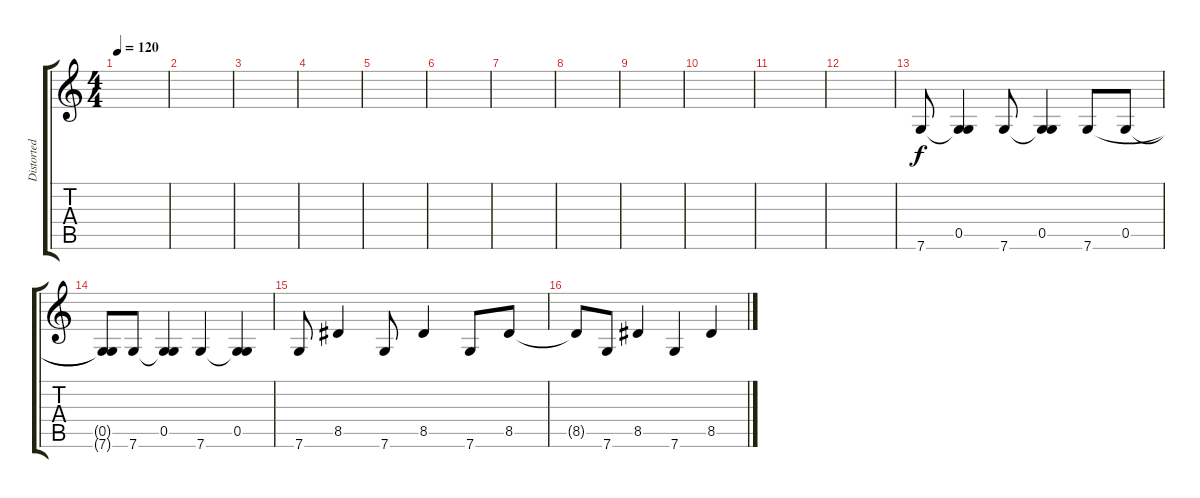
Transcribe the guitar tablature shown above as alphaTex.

\track ("Distorted Guitar" "Distorted ") {instrument distortionguitar}
\staff {score tabs}
\tuning (D4 A3 F3 C3 G2 C2) {hide}
\ts (4 4)
\tempo 120
\clef g2
\ks c
|
|
|
|
|
|
|
|
|
|
|
|
7.6.8{volume 3} (0.5 7.6{t}).4 7.6.8 (0.5 7.6{t}).4 7.6.8 0.5.8 |
(0.5{t} 7.6{t}).8 7.6.8 (0.5 7.6{t}).4 7.6.4 (0.5 7.6{t}).4 |
7.6.8 8.5.4 7.6.8 8.5.4 7.6.8 8.5.8 |
8.5{t}.8 7.6.8 8.5.4 7.6.4 8.5.4
